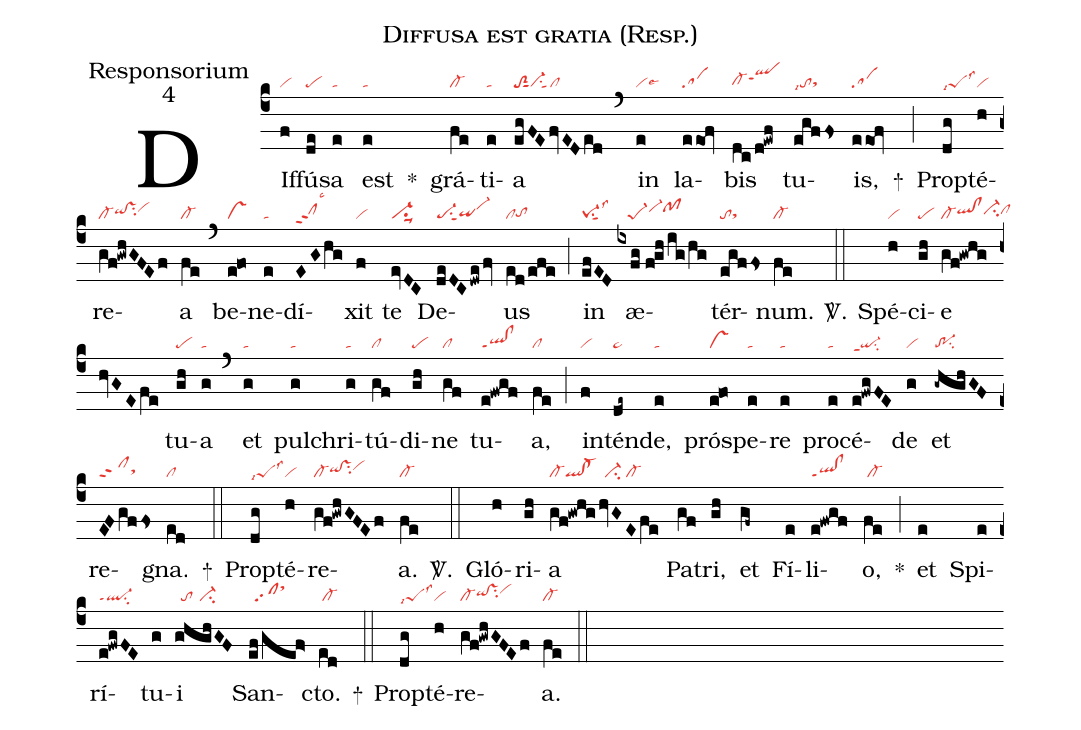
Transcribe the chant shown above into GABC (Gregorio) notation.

name:Diffusa est gratia (Resp.);
office-part:Responsorium;
mode:4;
nabc-lines:1;
%%
(c4)
DIf(f|vi)fú(de|pe)sa(e|ta) est(e|ta) *()
grá(fe|cl-)ti(e|ta)a(egFEfvEDed|toS2sut1vi-su1sut1cl) (`)
in(e|vilse6) la(eeOf|sa)bis(dc/d!ewf|cl-hgqlhippt1) tu(egffs|tolsi7sthg)is,(eeOf|sa) +(;)
Prop(dg|peSlsi7lss3)té(h|vi)re(gf!gwhGFEf|cl-qihh!vshhsu2vihi)a(fe|cl-) (`)
be(e!fo|vs)ne(e|ta)dí(EG/hg|clhhppt2lsc3)xit(f|vi) te(evDC|vi-su1suu1) De(deDC/dwe/fv|pe-su1sut1qihgvi-hj)us(ed/efe|cltohg) (;)
in(efED|pe-1su1sut1lss3) æ(ixfg//fgh/ig/hg|///pe-1vi-hipfhi)tér(egffs|tosthg)num.(fe|cl-) <sp>V/</sp>.(::)
Spé(h|vi)ci(gh|pe)e(gf!gwhg/hvGEfe|cl-qlhh!clhhci-hhclhh) tu(gh|pe)a(g|ta) (`)
et(g|ta) pul(g|ta)chri(g|ta)tú(gf|cl)di(gh|pe)ne(gf|cl) tu(e!fwgf|ql!clppt1)a,(fe|cl) (;)
in(f|vi)tén(de~|ta>)de,(e|ta) pró(e!fo|vs)spe(e|ta)re(e|ta) pro(e|ta)cé(e!fwgFE|qi-ppt1su2)de(g|vi) et(-ghghGF|tr-1su2) re(EF/gffs|clppt2sthh)gna.(ed|cl) +(::)
Prop(dg|peSlsi7lss3)té(h|vi)re(gf!gwhGFEf|cl-qihh!vshhsu2vihi)a.(fe|cl-) <sp>V/</sp>.(::)
Gló(h)ri(gh)a(gf!gwhg|cl-ql!cl-|hvGEfe|//ci-/cl-) Pa(gf)tri,(gh) et(gf~) Fí(e)li(e!fwgf|ql!clppt1)o,(fe|/cl-) *(;)
et(e) Spi(e)rí(e!fwgFE|ql-ppt1su2)tu(g)i(ghghGF|//to//ci-) San(ef/gef>|//sfsthk)cto.(ed|/cl-) +(::)
Prop(dg|peSlsi7lss3)té(h|vi)re(gf!gwhGFEf|cl-qihh!vshhsu2vihi)a.(fe|cl-) (::)
